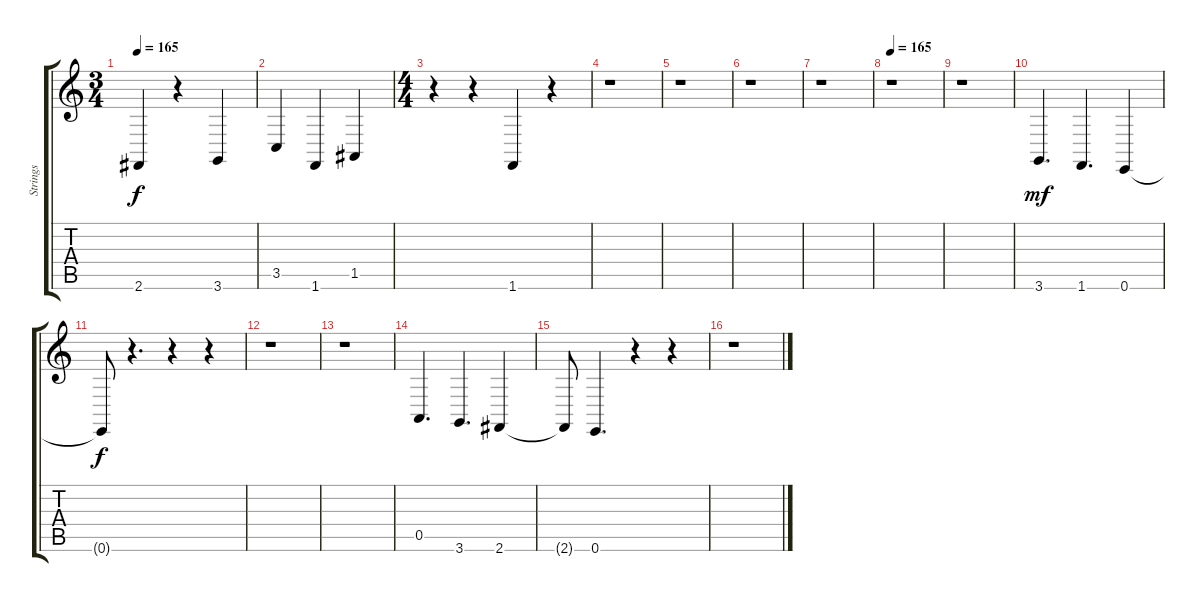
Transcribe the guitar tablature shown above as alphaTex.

\track ("Strings" "Strings") {instrument stringensemble1}
\staff {score tabs}
\tuning (E4 B3 G3 D3 A2 E2) {hide}
\ts (3 4)
\tempo 165
\clef g2
\ks c
2.6.4{dy f} r.4 3.6.4 |
3.5.4 1.6.4 1.5.4 |
\ts (4 4)
r.4 r.4 1.6.4 r.4 |
r.1 |
r.1 |
r.1 |
r.1 |
\tempo 165
r.1 |
r.1 |
3.6.4{d dy mf} 1.6.4{d} 0.6.4 |
0.6{t}.8{dy f} r.4{d} r.4 r.4 |
r.1 |
r.1 |
0.5.4{d} 3.6.4{d} 2.6.4 |
2.6{t}.8 0.6.4{d} r.4 r.4 |
r.1
